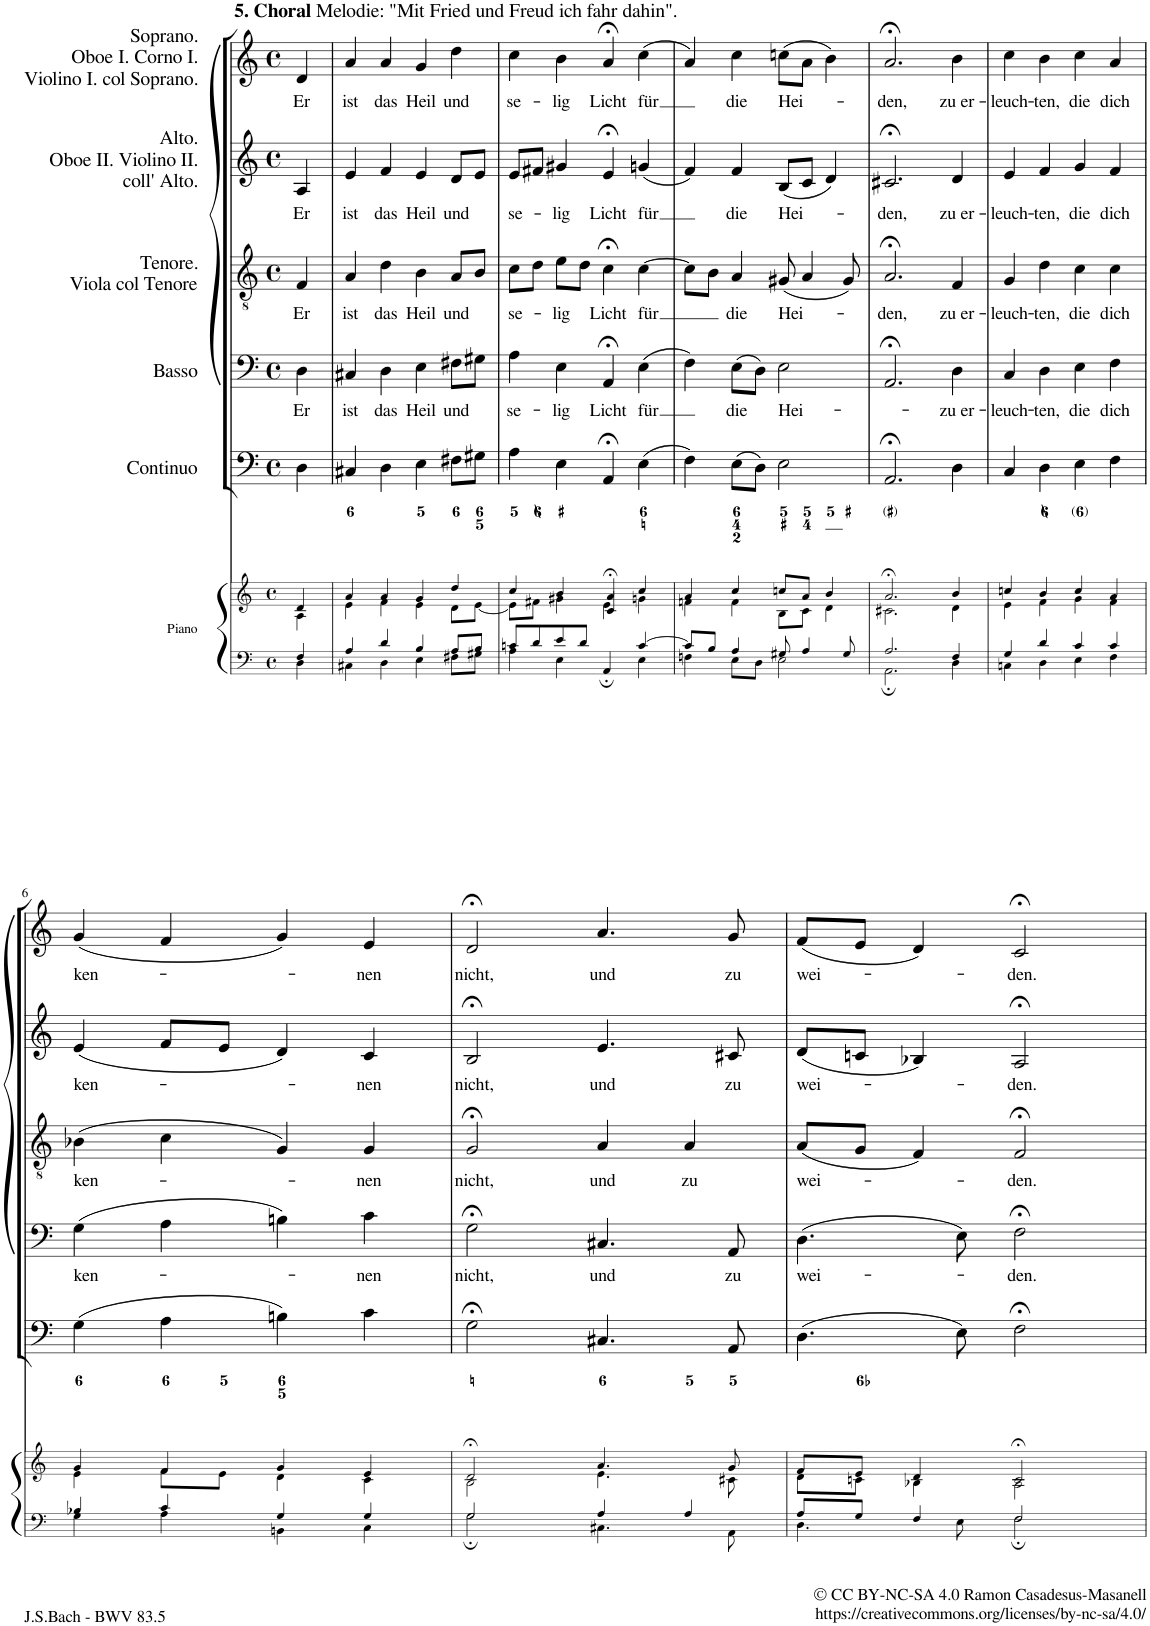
**kern	**kern	**kern	**kern	**text	**kern	**text	**kern	**text	**kern	**text
*part6	*part6	*part5	*part4	*part4	*part3	*part3	*part2	*part2	*part1	*part1
*staff7	*staff6	*staff5	*staff4	*staff4	*staff3	*staff3	*staff2	*staff2	*staff1	*staff1
*I"Piano	*	*I"Continuo	*I"Basso	*	*I"Tenore. Viola col Tenore	*	*I"Alto. Oboe II. Violino II. coll' Alto.	*	*I"Soprano. Oboe I. Corno I. Violino I. col Soprano.	*
*I'Pno	*	*	*	*	*	*	*	*	*	*
*stria5	*stria5	*	*	*	*	*	*	*	*	*
*clefF4	*clefG2	*clefF4	*clefF4	*	*clefGv2	*	*clefG2	*	*clefG2	*
*k[]	*k[]	*k[]	*k[]	*	*k[]	*	*k[]	*	*k[]	*
*M4/4	*M4/4	*M4/4	*M4/4	*	*M4/4	*	*M4/4	*	*M4/4	*
*met(c)	*met(c)	*met(c)	*met(c)	*	*met(c)	*	*met(c)	*	*met(c)	*
=	=	=	=	=	=	=	=	=	=	=
*^	*^	*	*	*	*	*	*	*	*	*
!	!	!	!	!	!	!	!	!	!	!	!LO:TX:a:B:t=5. Choral	!
!	!	!	!	!	!	!	!	!	!	!	!LO:TX:a:t=Melodie&colon; "Mit Fried und Freud ich fahr dahin".	!
!	!	!	!	!	!	!LO:LY:b	!	!LO:LY:b	!	!LO:LY:b	!	!LO:LY:b
4F/	4D\	4d/	4A\	4D\	4D\	Er	4F/	Er	4A/	Er	4d/	Er
=1	=1	=1	=1	=1	=1	=1	=1	=1	=1	=1	=1	=1
*stria5	*	*stria5	*	*	*	*	*	*	*	*	*	*
!	!	!	!	!	!	!LO:LY:b	!	!LO:LY:b	!	!LO:LY:b	!	!LO:LY:b
4A/	4C#X\	4a/	4e\	4C#X/	4C#X/	ist	4A/	ist	4e/	ist	4a/	ist
!	!	!	!	!	!	!LO:LY:b	!	!LO:LY:b	!	!LO:LY:b	!	!LO:LY:b
4d/	4D\	4a/	4f\	4D\	4D\	das	4d\	das	4f/	das	4a/	das
!	!	!	!	!	!	!LO:LY:b	!	!LO:LY:b	!	!LO:LY:b	!	!LO:LY:b
4B/	4E\	4g/	4e\	4E\	4E\	Heil	4B\	Heil	4e/	Heil	4g/	Heil
!	!	!	!	!	!	!LO:LY:b	!	!LO:LY:b	!	!LO:LY:b	!	!LO:LY:b
8A/L	8F#X\L	4dd/	8d\L	8F#X\L	8F#X\L	und	8A/L	und	8d/L	und	4dd\	und
8B/J	8G#X\J	.	[8e\J	8G#X\J	8G#X\J	.	8B/J	.	8e/J	.	.	.
=2	=2	=2	=2	=2	=2	=2	=2	=2	=2	=2	=2	=2
*	*	*	*^	*	*	*	*	*	*	*	*	*
!	!	!	!	!	!	!	!LO:LY:b	!	!LO:LY:b	!	!LO:LY:b	!	!LO:LY:b
8cn/L	4A\	4cc/	8e\L]	2ryy	4A\	4A\	se-	8c\L	se-	8e/L	se-	4cc\	se-
8d/	.	.	8f#X\J	.	.	.	.	8d\J	.	8f#X/J	.	.	.
!	!	!	!	!	!	!	!LO:LY:b	!	!LO:LY:b	!	!LO:LY:b	!	!LO:LY:b
8e/	4E\	4b/	4g#X\	.	4E\	4E\	-lig	8e\L	-lig	4g#X/	-lig	4b\	-lig
8d/J	.	.	.	.	.	.	.	8d\J	.	.	.	.	.
!	!	!	!	!	!	!	!LO:LY:b	!	!LO:LY:b	!	!LO:LY:b	!	!LO:LY:b
4ryy	4AA;/	4a;</	4e\	4c/	4AA;</	4AA;</	Licht	4c;<\	Licht	4e;</	Licht	4a;</	Licht
!	!	!	!	!	!	!	!LO:LY:b	!	!LO:LY:b	!	!LO:LY:b	!	!LO:LY:b
[4c/	4E\	4cc/	4gn\	4ryy	(4E\	(4E\	für	[4c\	für	(4gn/	für	(4cc\	für
*	*	*	*v	*v	*	*	*	*	*	*	*	*	*
=3	=3	=3	=3	=3	=3	=3	=3	=3	=3	=3	=3	=3
8c/L]	4Fn\	4a/	4fn\	4F\)	4F\)	.	8c\L]	.	4f/)	.	4a/)	.
8B/J	.	.	.	.	.	.	8B\J	.	.	.	.	.
!	!	!	!	!	!	!LO:LY:b	!	!LO:LY:b	!	!LO:LY:b	!	!LO:LY:b
4A/	8E\L	4cc/	4f\	(8E\L	(8E\L	die	4A/	die	4f/	die	4cc\	die
.	8D\J	.	.	8D\J)	8D\J)	.	.	.	.	.	.	.
!	!	!	!	!	!	!LO:LY:b	!	!LO:LY:b	!	!LO:LY:b	!	!LO:LY:b
8G#X/	2E\	8ccn/L	8B\L	2E\	2E\	Hei-	(8G#X/	Hei-	(8B/L	Hei-	(8ccn\L	Hei-
4A/	.	8a/J	8c\J	.	.	.	4A/	.	8c/J	.	8a\J	.
.	.	4b/	4d\	.	.	.	.	.	4d/)	.	4b\)	.
8G#/	.	.	.	.	.	.	8G#/)	.	.	.	.	.
=4	=4	=4	=4	=4	=4	=4	=4	=4	=4	=4	=4	=4
!	!	!	!	!	!	!	!	!LO:LY:b	!	!LO:LY:b	!	!LO:LY:b
2.A/	2.AA;\	2.a;</	2.c#X\	2.AA;</	2.AA;</	.	2.A;</	-den,	2.c#X;</	den,	2.a;</	-den,
!	!	!	!	!	!	!LO:LY:b	!	!LO:LY:b	!	!LO:LY:b	!	!LO:LY:b
4F/	4D\	4b/	4d\	4D\	4D\	zu er-	4F/	zu er-	4d/	zu er-	4b\	zu er-
=5	=5	=5	=5	=5	=5	=5	=5	=5	=5	=5	=5	=5
!	!	!	!	!	!	!LO:LY:b	!	!LO:LY:b	!	!LO:LY:b	!	!LO:LY:b
4G/	4Cn\	4ccn/	4e\	4C/	4C/	-leuch-	4G/	-leuch-	4e/	-leuch-	4cc\	-leuch-
!	!	!	!	!	!	!LO:LY:b	!	!LO:LY:b	!	!LO:LY:b	!	!LO:LY:b
4d/	4D\	4b/	4f\	4D\	4D\	-ten,	4d\	-ten,	4f/	-ten,	4b\	-ten,
!	!	!	!	!	!	!LO:LY:b	!	!LO:LY:b	!	!LO:LY:b	!	!LO:LY:b
4c/	4E\	4cc/	4g\	4E\	4E\	die	4c\	die	4g/	die	4cc\	die
!	!	!	!	!	!	!LO:LY:b	!	!LO:LY:b	!	!LO:LY:b	!	!LO:LY:b
4c/	4F\	4a/	4f\	4F\	4F\	dich	4c\	dich	4f/	dich	4a/	dich
!!LO:LB:g=z
=6	=6	=6	=6	=6	=6	=6	=6	=6	=6	=6	=6	=6
!	!	!	!	!	!	!LO:LY:b	!	!LO:LY:b	!	!LO:LY:b	!	!LO:LY:b
4B-X/	4G\	4g/	4e\	(4G\	(4G\	ken-	(4B-X\	ken-	(4e/	ken-	(4g/	ken-
4c/	4A\	4f/	8f\L	4A\	4A\	.	4c\	.	8f/L	.	4f/	.
.	.	.	8e\J	.	.	.	.	.	8e/J	.	.	.
4G/	4BBn\	4g/	4d\	4Bn\)	4Bn\)	.	4G/)	.	4d/)	.	4g/)	.
!	!	!	!	!	!	!LO:LY:b	!	!LO:LY:b	!	!LO:LY:b	!	!LO:LY:b
4G/	4C\	4e/	4c\	4c\	4c\	-nen	4G/	-nen	4c/	-nen	4e/	-nen
=7	=7	=7	=7	=7	=7	=7	=7	=7	=7	=7	=7	=7
!	!	!	!	!	!	!LO:LY:b	!	!LO:LY:b	!	!LO:LY:b	!	!LO:LY:b
2G/	2G;\	2d;</	2B\	2G;<\	2G;<\	nicht,	2G;</	nicht,	2B;</	nicht,	2d;</	nicht,
!	!	!	!	!	!	!LO:LY:b	!	!LO:LY:b	!	!LO:LY:b	!	!LO:LY:b
4A/	4.C#X\	4.a/	4.e\	4.C#X/	4.C#X/	und	4A/	und	4.e/	und	4.a/	und
!	!	!	!	!	!	!	!	!LO:LY:b	!	!	!	!
4A/	.	.	.	.	.	.	4A/	zu	.	.	.	.
!	!	!	!	!	!	!LO:LY:b	!	!	!	!LO:LY:b	!	!LO:LY:b
.	8AA\	8g/	8c#X\	8AA/	8AA/	zu	.	.	8c#X/	zu	8g/	zu
=8	=8	=8	=8	=8	=8	=8	=8	=8	=8	=8	=8	=8
!	!	!	!	!	!	!LO:LY:b	!	!LO:LY:b	!	!LO:LY:b	!	!LO:LY:b
8A/L	4.D\	8f/L	8d\L	(4.D\	(4.D\	wei-	(8A/L	wei-	(8d/L	wei-	(8f/L	wei-
8G/J	.	8e/J	8cn\J	.	.	.	8G/J	.	8cn/J	.	8e/J	.
4F/	.	4d/	4B-X\	.	.	.	4F/)	.	4B-X/)	.	4d/)	.
.	8E\	.	.	8E\)	8E\)	.	.	.	.	.	.	.
!	!	!	!	!	!	!LO:LY:b	!	!LO:LY:b	!	!LO:LY:b	!	!LO:LY:b
2F/	2F;\	2c;</	2A\	2F;<\	2F;<\	den.	2F;</	-den.	2A;</	-den.	2c;</	-den.
*v	*v	*	*	*	*	*	*	*	*	*	*	*
*	*v	*v	*	*	*	*	*	*	*	*	*
=	=	=	=	=	=	=	=	=	=	=
*-	*-	*-	*-	*-	*-	*-	*-	*-	*-	*-
